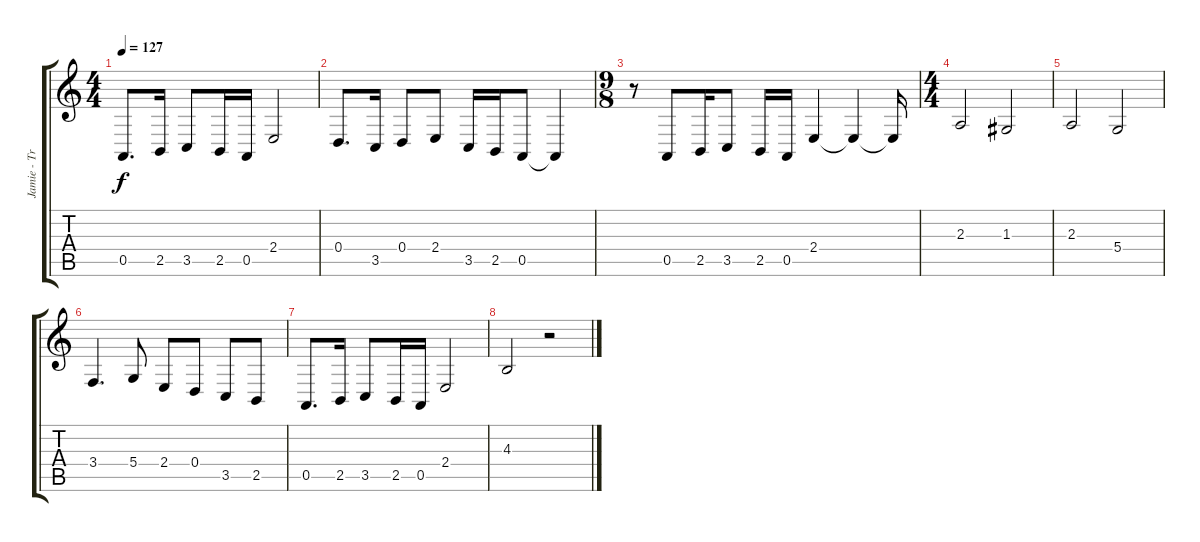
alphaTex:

\track ("Jamie - Trombone" "Jamie - Tr") {instrument trombone}
\staff {score tabs}
\tuning (E4 B3 G3 D3 A2 E2) {hide}
\ts (4 4)
\tempo 127
\clef g2
\ks c
0.5.8{d dy f instrument trombone} 2.5.16 3.5.8 2.5.16 0.5.16 2.4.2 |
0.4.8{d} 3.5.16 0.4.8 2.4.8 3.5.16 2.5.16 0.5.8 0.5{t}.4 |
\ts (9 8)
r.8 0.5.8 2.5.16 3.5.8 2.5.16 0.5.16 2.4.4 2.4{t}.4 2.4{t}.16 |
\ts (4 4)
2.3.2 1.3.2 |
2.3.2 5.4.2 |
3.4.4{d} 5.4.8 2.4.8 0.4.8 3.5.8 2.5.8 |
0.5.8{d} 2.5.16 3.5.8 2.5.16 0.5.16 2.4.2 |
4.3.2 r.2
